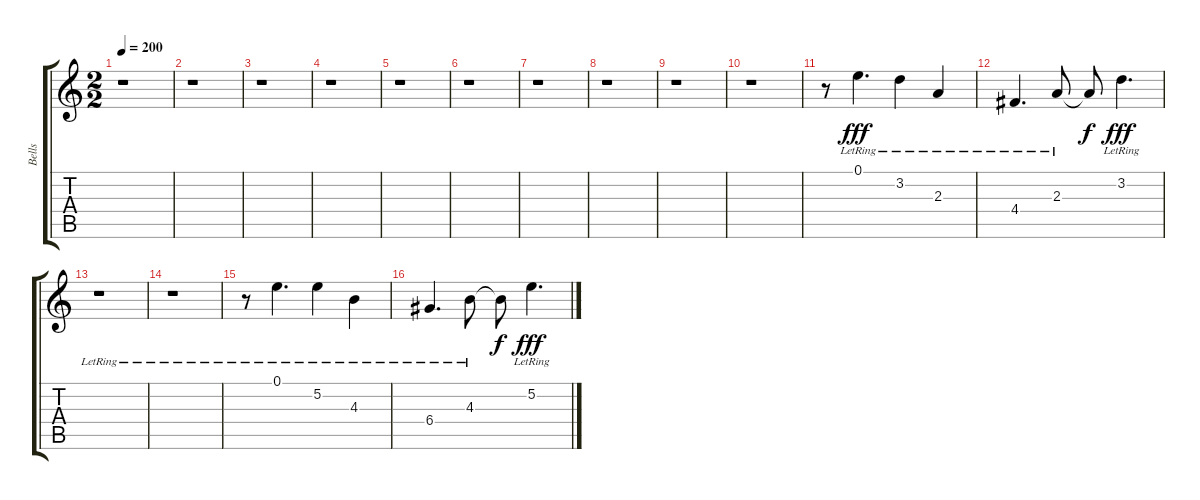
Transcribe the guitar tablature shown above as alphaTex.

\track ("Bells" "Bells") {instrument celesta}
\staff {score tabs}
\tuning (E5 B4 G4 D4 A3 E3) {hide}
\ts (2 2)
\tempo 200
\clef g2
\ks c
r.1{dy fff} |
r.1 |
r.1 |
r.1 |
r.1 |
r.1 |
r.1 |
r.1 |
r.1 |
r.1 |
r.8 0.1{lr}.4{d} 3.2{lr}.4 2.3{lr}.4 |
4.4{lr}.4{d} 2.3{lr}.8 2.3{t}.8{dy f} 3.2{lr}.4{d dy fff} |
r.1 |
r.1 |
r.8 0.1{lr}.4{d} 5.2{lr}.4 4.3{lr}.4 |
6.4{lr}.4{d} 4.3{lr}.8 4.3{t}.8{dy f} 5.2{lr}.4{d dy fff}
